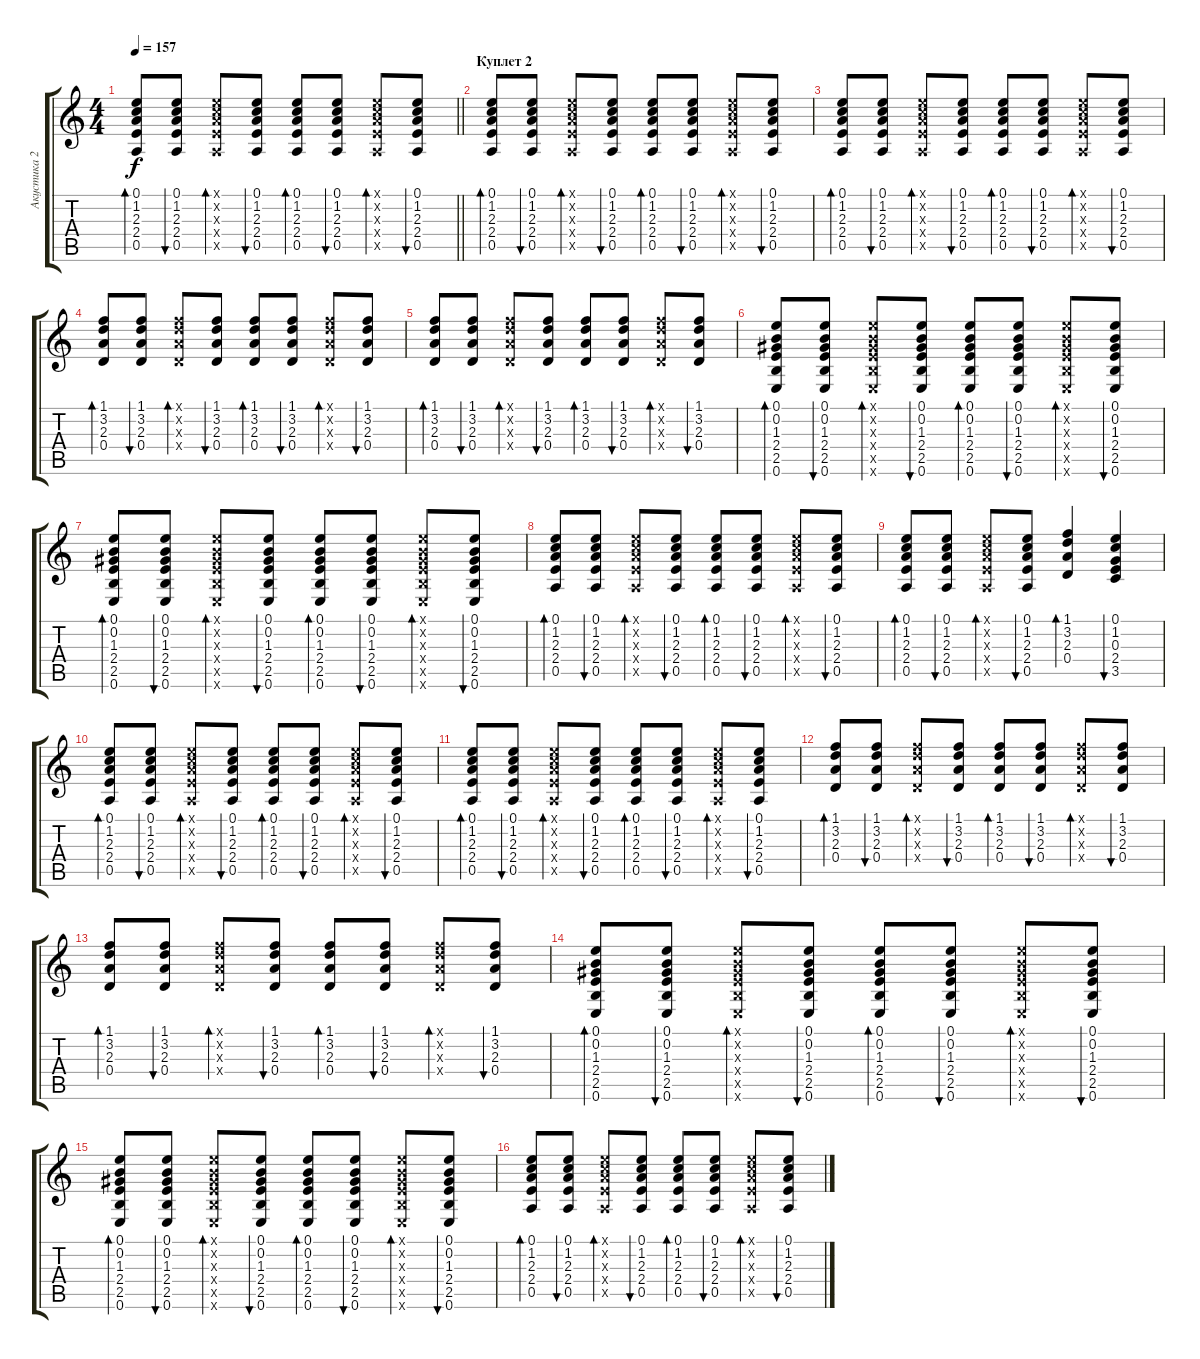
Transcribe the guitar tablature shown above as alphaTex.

\track ("Акустика 2" "Акустика 2") {instrument acousticguitarsteel}
\staff {score tabs}
\tuning (E4 B3 G3 D3 A2 E2) {hide}
\ts (4 4)
\tempo 157
\clef g2
\barLineRight lightlight
\ks c
(0.1 1.2 2.3 2.4 0.5).8{bd 30 dy f} (0.1 1.2 2.3 2.4 0.5).8{bu 30} (0.1{x} 1.2{x} 2.3{x} 2.4{x} 0.5{x}).8{bd 30} (0.1 1.2 2.3 2.4 0.5).8{bu 30} (0.1 1.2 2.3 2.4 0.5).8{bd 30} (0.1 1.2 2.3 2.4 0.5).8{bu 30} (0.1{x} 1.2{x} 2.3{x} 2.4{x} 0.5{x}).8{bd 30} (0.1 1.2 2.3 2.4 0.5).8{bu 30} |
\section ("" "Куплет 2")
(0.1 1.2 2.3 2.4 0.5).8{bd 30} (0.1 1.2 2.3 2.4 0.5).8{bu 30} (0.1{x} 1.2{x} 2.3{x} 2.4{x} 0.5{x}).8{bd 30} (0.1 1.2 2.3 2.4 0.5).8{bu 30} (0.1 1.2 2.3 2.4 0.5).8{bd 30} (0.1 1.2 2.3 2.4 0.5).8{bu 30} (0.1{x} 1.2{x} 2.3{x} 2.4{x} 0.5{x}).8{bd 30} (0.1 1.2 2.3 2.4 0.5).8{bu 30} |
(0.1 1.2 2.3 2.4 0.5).8{bd 30} (0.1 1.2 2.3 2.4 0.5).8{bu 30} (0.1{x} 1.2{x} 2.3{x} 2.4{x} 0.5{x}).8{bd 30} (0.1 1.2 2.3 2.4 0.5).8{bu 30} (0.1 1.2 2.3 2.4 0.5).8{bd 30} (0.1 1.2 2.3 2.4 0.5).8{bu 30} (0.1{x} 1.2{x} 2.3{x} 2.4{x} 0.5{x}).8{bd 30} (0.1 1.2 2.3 2.4 0.5).8{bu 30} |
(1.1 3.2 2.3 0.4).8{bd 30} (1.1 3.2 2.3 0.4).8{bu 30} (1.1{x} 3.2{x} 2.3{x} 0.4{x}).8{bd 30} (1.1 3.2 2.3 0.4).8{bu 30} (1.1 3.2 2.3 0.4).8{bd 30} (1.1 3.2 2.3 0.4).8{bu 30} (1.1{x} 3.2{x} 2.3{x} 0.4{x}).8{bd 30} (1.1 3.2 2.3 0.4).8{bu 30} |
(1.1 3.2 2.3 0.4).8{bd 30} (1.1 3.2 2.3 0.4).8{bu 30} (1.1{x} 3.2{x} 2.3{x} 0.4{x}).8{bd 30} (1.1 3.2 2.3 0.4).8{bu 30} (1.1 3.2 2.3 0.4).8{bd 30} (1.1 3.2 2.3 0.4).8{bu 30} (1.1{x} 3.2{x} 2.3{x} 0.4{x}).8{bd 30} (1.1 3.2 2.3 0.4).8{bu 30} |
(0.1 0.2 1.3 2.4 2.5 0.6).8{bd 30} (0.1 0.2 1.3 2.4 2.5 0.6).8{bu 30} (0.1{x} 0.2{x} 1.3{x} 2.4{x} 2.5{x} 0.6{x}).8{bd 30} (0.1 0.2 1.3 2.4 2.5 0.6).8{bu 30} (0.1 0.2 1.3 2.4 2.5 0.6).8{bd 30} (0.1 0.2 1.3 2.4 2.5 0.6).8{bu 30} (0.1{x} 0.2{x} 1.3{x} 2.4{x} 2.5{x} 0.6{x}).8{bd 30} (0.1 0.2 1.3 2.4 2.5 0.6).8{bu 30} |
(0.1 0.2 1.3 2.4 2.5 0.6).8{bd 30} (0.1 0.2 1.3 2.4 2.5 0.6).8{bu 30} (0.1{x} 0.2{x} 1.3{x} 2.4{x} 2.5{x} 0.6{x}).8{bd 30} (0.1 0.2 1.3 2.4 2.5 0.6).8{bu 30} (0.1 0.2 1.3 2.4 2.5 0.6).8{bd 30} (0.1 0.2 1.3 2.4 2.5 0.6).8{bu 30} (0.1{x} 0.2{x} 1.3{x} 2.4{x} 2.5{x} 0.6{x}).8{bd 30} (0.1 0.2 1.3 2.4 2.5 0.6).8{bu 30} |
(0.1 1.2 2.3 2.4 0.5).8{bd 30} (0.1 1.2 2.3 2.4 0.5).8{bu 30} (0.1{x} 1.2{x} 2.3{x} 2.4{x} 0.5{x}).8{bd 30} (0.1 1.2 2.3 2.4 0.5).8{bu 30} (0.1 1.2 2.3 2.4 0.5).8{bd 30} (0.1 1.2 2.3 2.4 0.5).8{bu 30} (0.1{x} 1.2{x} 2.3{x} 2.4{x} 0.5{x}).8{bd 30} (0.1 1.2 2.3 2.4 0.5).8{bu 30} |
(0.1 1.2 2.3 2.4 0.5).8{bd 30} (0.1 1.2 2.3 2.4 0.5).8{bu 30} (0.1{x} 1.2{x} 2.3{x} 2.4{x} 0.5{x}).8{bd 30} (0.1 1.2 2.3 2.4 0.5).8{bu 30} (1.1 3.2 2.3 0.4).4{bd 30} (0.1 1.2 0.3 2.4 3.5).4{bu 30} |
(0.1 1.2 2.3 2.4 0.5).8{bd 30} (0.1 1.2 2.3 2.4 0.5).8{bu 30} (0.1{x} 1.2{x} 2.3{x} 2.4{x} 0.5{x}).8{bd 30} (0.1 1.2 2.3 2.4 0.5).8{bu 30} (0.1 1.2 2.3 2.4 0.5).8{bd 30} (0.1 1.2 2.3 2.4 0.5).8{bu 30} (0.1{x} 1.2{x} 2.3{x} 2.4{x} 0.5{x}).8{bd 30} (0.1 1.2 2.3 2.4 0.5).8{bu 30} |
(0.1 1.2 2.3 2.4 0.5).8{bd 30} (0.1 1.2 2.3 2.4 0.5).8{bu 30} (0.1{x} 1.2{x} 2.3{x} 2.4{x} 0.5{x}).8{bd 30} (0.1 1.2 2.3 2.4 0.5).8{bu 30} (0.1 1.2 2.3 2.4 0.5).8{bd 30} (0.1 1.2 2.3 2.4 0.5).8{bu 30} (0.1{x} 1.2{x} 2.3{x} 2.4{x} 0.5{x}).8{bd 30} (0.1 1.2 2.3 2.4 0.5).8{bu 30} |
(1.1 3.2 2.3 0.4).8{bd 30} (1.1 3.2 2.3 0.4).8{bu 30} (1.1{x} 3.2{x} 2.3{x} 0.4{x}).8{bd 30} (1.1 3.2 2.3 0.4).8{bu 30} (1.1 3.2 2.3 0.4).8{bd 30} (1.1 3.2 2.3 0.4).8{bu 30} (1.1{x} 3.2{x} 2.3{x} 0.4{x}).8{bd 30} (1.1 3.2 2.3 0.4).8{bu 30} |
(1.1 3.2 2.3 0.4).8{bd 30} (1.1 3.2 2.3 0.4).8{bu 30} (1.1{x} 3.2{x} 2.3{x} 0.4{x}).8{bd 30} (1.1 3.2 2.3 0.4).8{bu 30} (1.1 3.2 2.3 0.4).8{bd 30} (1.1 3.2 2.3 0.4).8{bu 30} (1.1{x} 3.2{x} 2.3{x} 0.4{x}).8{bd 30} (1.1 3.2 2.3 0.4).8{bu 30} |
(0.1 0.2 1.3 2.4 2.5 0.6).8{bd 30} (0.1 0.2 1.3 2.4 2.5 0.6).8{bu 30} (0.1{x} 0.2{x} 1.3{x} 2.4{x} 2.5{x} 0.6{x}).8{bd 30} (0.1 0.2 1.3 2.4 2.5 0.6).8{bu 30} (0.1 0.2 1.3 2.4 2.5 0.6).8{bd 30} (0.1 0.2 1.3 2.4 2.5 0.6).8{bu 30} (0.1{x} 0.2{x} 1.3{x} 2.4{x} 2.5{x} 0.6{x}).8{bd 30} (0.1 0.2 1.3 2.4 2.5 0.6).8{bu 30} |
(0.1 0.2 1.3 2.4 2.5 0.6).8{bd 30} (0.1 0.2 1.3 2.4 2.5 0.6).8{bu 30} (0.1{x} 0.2{x} 1.3{x} 2.4{x} 2.5{x} 0.6{x}).8{bd 30} (0.1 0.2 1.3 2.4 2.5 0.6).8{bu 30} (0.1 0.2 1.3 2.4 2.5 0.6).8{bd 30} (0.1 0.2 1.3 2.4 2.5 0.6).8{bu 30} (0.1{x} 0.2{x} 1.3{x} 2.4{x} 2.5{x} 0.6{x}).8{bd 30} (0.1 0.2 1.3 2.4 2.5 0.6).8{bu 30} |
(0.1 1.2 2.3 2.4 0.5).8{bd 30} (0.1 1.2 2.3 2.4 0.5).8{bu 30} (0.1{x} 1.2{x} 2.3{x} 2.4{x} 0.5{x}).8{bd 30} (0.1 1.2 2.3 2.4 0.5).8{bu 30} (0.1 1.2 2.3 2.4 0.5).8{bd 30} (0.1 1.2 2.3 2.4 0.5).8{bu 30} (0.1{x} 1.2{x} 2.3{x} 2.4{x} 0.5{x}).8{bd 30} (0.1 1.2 2.3 2.4 0.5).8{bu 30}
